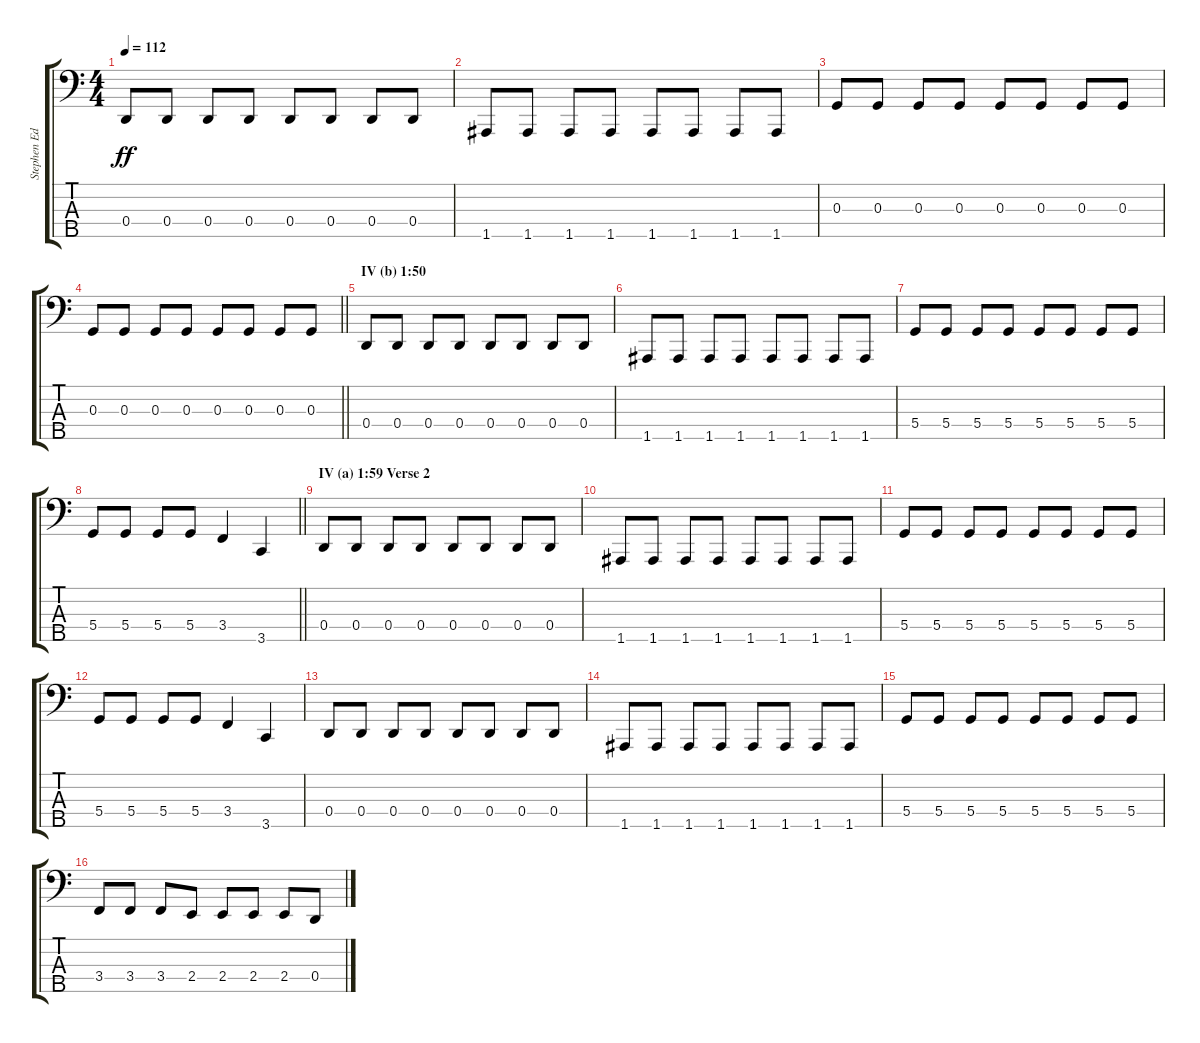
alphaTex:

\track ("Stephen Edmondson (Bass Guitar)" "Stephen Ed") {instrument electricbasspick}
\staff {score tabs}
\tuning (F2 C2 G1 D1 A0) {hide}
\ts (4 4)
\tempo 112
\clef f4
\ks c
0.4.8{dy ff} 0.4.8 0.4.8 0.4.8 0.4.8 0.4.8 0.4.8 0.4.8 |
1.5.8 1.5.8 1.5.8 1.5.8 1.5.8 1.5.8 1.5.8 1.5.8 |
0.3.8 0.3.8 0.3.8 0.3.8 0.3.8 0.3.8 0.3.8 0.3.8 |
\barLineRight lightlight
0.3.8 0.3.8 0.3.8 0.3.8 0.3.8 0.3.8 0.3.8 0.3.8 |
\section ("" "IV (b) 1:50")
0.4.8 0.4.8 0.4.8 0.4.8 0.4.8 0.4.8 0.4.8 0.4.8 |
1.5.8 1.5.8 1.5.8 1.5.8 1.5.8 1.5.8 1.5.8 1.5.8 |
5.4.8 5.4.8 5.4.8 5.4.8 5.4.8 5.4.8 5.4.8 5.4.8 |
\barLineRight lightlight
5.4.8 5.4.8 5.4.8 5.4.8 3.4.4 3.5.4 |
\section ("" "IV (a) 1:59 Verse 2")
0.4.8 0.4.8 0.4.8 0.4.8 0.4.8 0.4.8 0.4.8 0.4.8 |
1.5.8 1.5.8 1.5.8 1.5.8 1.5.8 1.5.8 1.5.8 1.5.8 |
5.4.8 5.4.8 5.4.8 5.4.8 5.4.8 5.4.8 5.4.8 5.4.8 |
5.4.8 5.4.8 5.4.8 5.4.8 3.4.4 3.5.4 |
0.4.8 0.4.8 0.4.8 0.4.8 0.4.8 0.4.8 0.4.8 0.4.8 |
1.5.8 1.5.8 1.5.8 1.5.8 1.5.8 1.5.8 1.5.8 1.5.8 |
5.4.8 5.4.8 5.4.8 5.4.8 5.4.8 5.4.8 5.4.8 5.4.8 |
3.4.8 3.4.8 3.4.8 2.4.8 2.4.8 2.4.8 2.4.8 0.4.8
